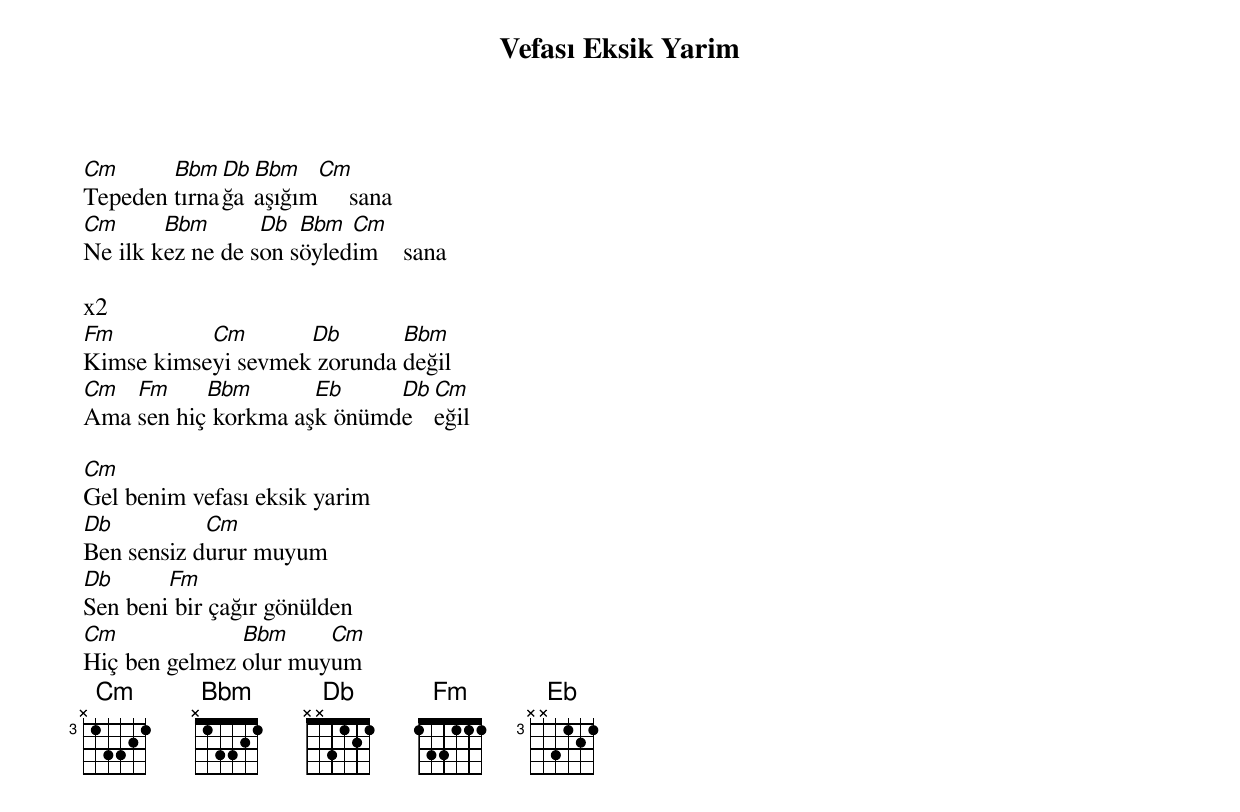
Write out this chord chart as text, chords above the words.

{title: Vefası Eksik Yarim}
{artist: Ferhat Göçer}

Cm      Bbm  Db Bbm   Cm
Tepeden tırnağa aşığım     sana
Cm      Bbm       Db  Bbm  Cm
Ne ilk kez ne de son söyledim    sana

x2
Fm         Cm       Db       Bbm
Kimse kimseyi sevmek zorunda değil
Cm  Fm     Bbm       Eb     Db  Cm
Ama sen hiç korkma aşk önümde   eğil

Cm
Gel benim vefası eksik yarim
Db          Cm
Ben sensiz durur muyum
Db      Fm
Sen beni bir çağır gönülden
Cm             Bbm     Cm
Hiç ben gelmez olur muyum
